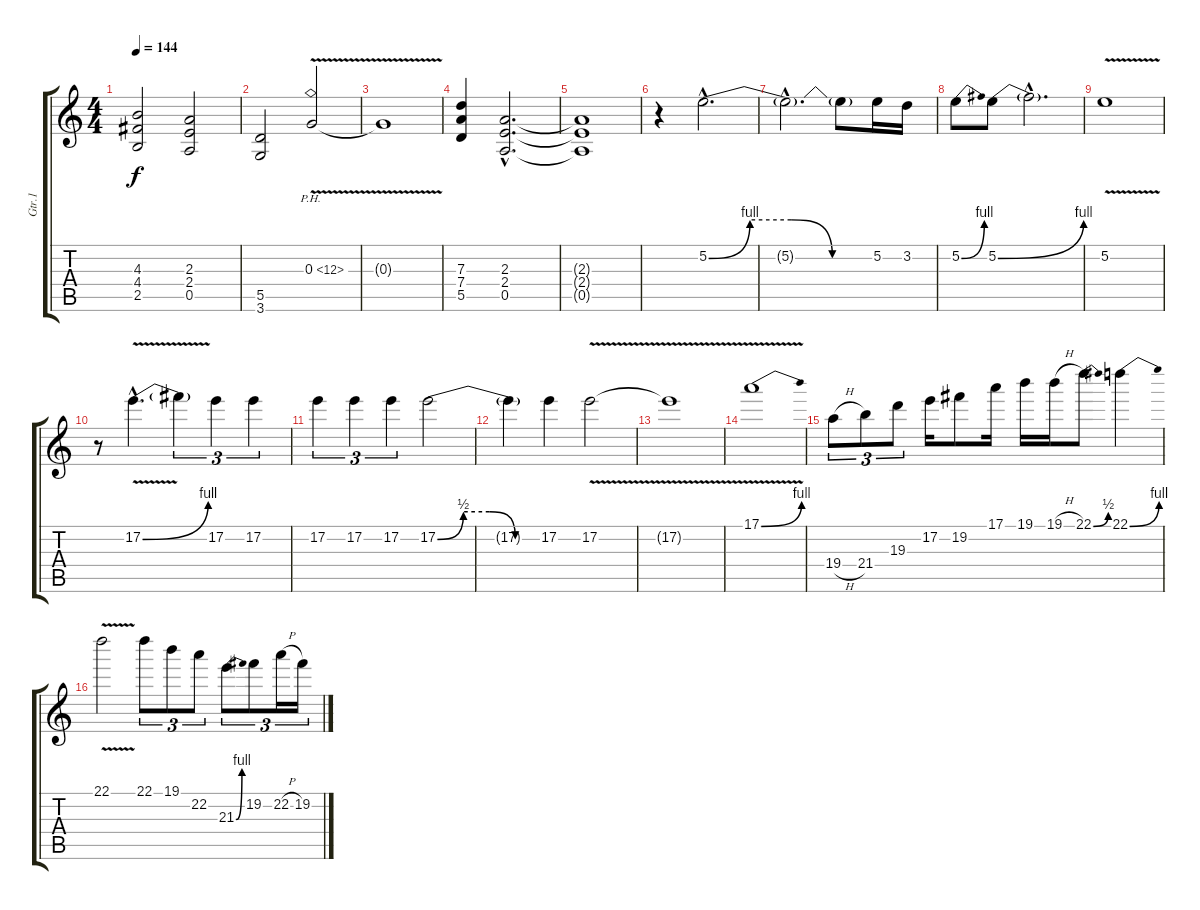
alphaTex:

\track ("Gtr.1" "Gtr.1") {instrument distortionguitar}
\staff {score tabs}
\tuning (E4 B3 G3 D3 A2 E2) {hide}
\ts (4 4)
\tempo 144
\clef g2
\ks c
(4.3 4.4 2.5).2{dy f} (2.3 2.4 0.5).2 |
(5.5 3.6).2 0.3{ph 12 v}.2 |
0.3{t}.1 |
(7.3 7.4 5.5).4 (2.3{hac} 2.4{hac} 0.5{hac}).2{d} |
(2.3{t} 2.4{t} 0.5{t}).1 |
r.4 5.2{be (custom 0 0 15 4 30 4 45 0 60 0) hac}.2{d} |
5.2{hac t}.2{d} 5.2{t}.8 5.2.16 3.2.16 |
5.2{be (bend 0 0 60 4)}.8 5.2{be (bend 0 0 60 4)}.8 5.2{hac t}.2{d} |
5.2{v}.1 |
r.8 17.2{be (bend 0 0 60 4) v hac}.4{d} 17.2{t}.4{tu (3 2)} 17.2.4{tu (3 2)} 17.2.4{tu (3 2)} |
17.2.4{tu (3 2)} 17.2.4{tu (3 2)} 17.2.4{tu (3 2)} 17.2{be (custom 0 0 15 2 30 2 45 0 60 0)}.2 |
17.2{t}.4 17.2.4 17.2{v}.2 |
17.2{t}.1 |
17.1{be (bend 0 0 60 4) v}.1 |
19.4{h}.8{tu (3 2)} 21.4.8{tu (3 2)} 19.3.8{tu (3 2)} 17.2.16 19.2.8 17.1.16 19.1.16 19.1{h}.16 22.1{be (bend 0 0 60 2)}.8 22.1{be (bend 0 0 60 4)}.4 |
22.1{v}.2 22.1.8{tu (3 2)} 19.1.8{tu (3 2)} 22.2.8{tu (3 2)} 21.3{be (bend 0 0 60 4)}.8{tu (3 2)} 19.2.8{tu (3 2)} 22.2{h}.16{tu (3 2)} 19.2.16{tu (3 2)}
